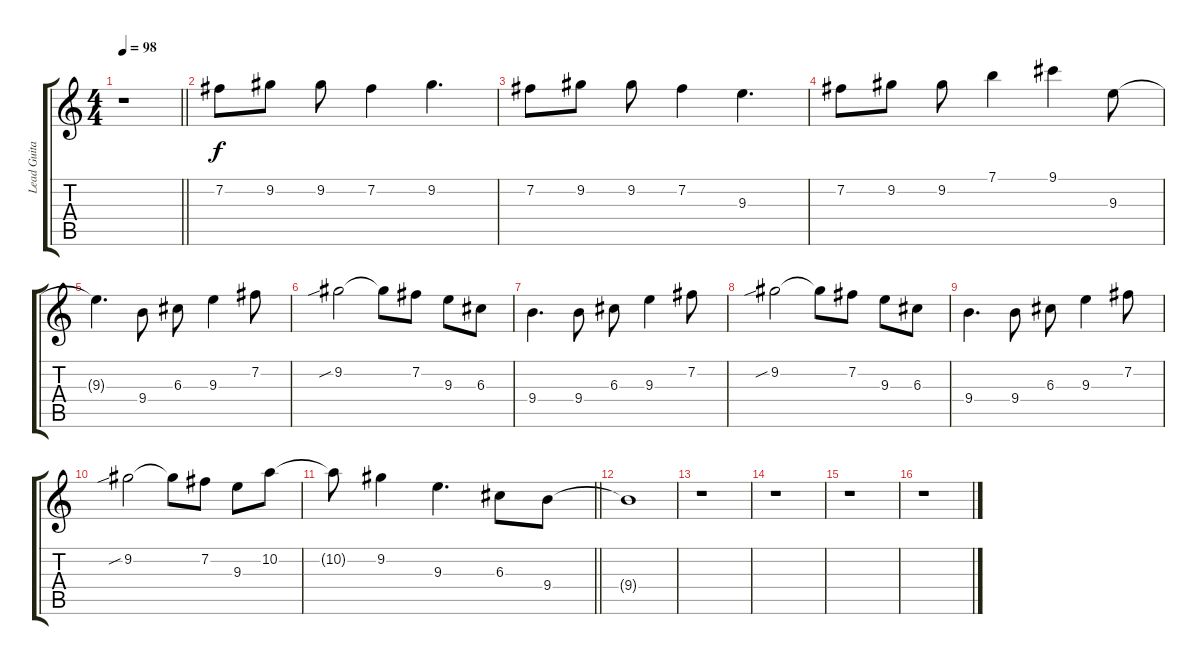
\track ("Lead Guitar" "Lead Guita") {instrument acousticguitarsteel}
\staff {score tabs}
\tuning (E4 B3 G3 D3 A2 E2) {hide}
\ts (4 4)
\tempo 98
\clef g2
\barLineRight lightlight
\ks c
r.1{dy f} |
7.2.8 9.2.8 9.2.8 7.2.4 9.2.4{d} |
7.2.8 9.2.8 9.2.8 7.2.4 9.3.4{d} |
7.2.8 9.2.8 9.2.8 7.1.4 9.1.4 9.3.8 |
9.3{t}.4{d} 9.4.8 6.3.8 9.3.4 7.2.8 |
9.2{sib}.2 9.2{t}.8 7.2.8 9.3.8 6.3.8 |
9.4.4{d} 9.4.8 6.3.8 9.3.4 7.2.8 |
9.2{sib}.2 9.2{t}.8 7.2.8 9.3.8 6.3.8 |
9.4.4{d} 9.4.8 6.3.8 9.3.4 7.2.8 |
9.2{sib}.2 9.2{t}.8 7.2.8 9.3.8 10.2.8 |
\barLineRight lightlight
10.2{t}.8 9.2.4 9.3.4{d} 6.3.8 9.4.8 |
9.4{t}.1 |
r.1 |
r.1 |
r.1 |
r.1
